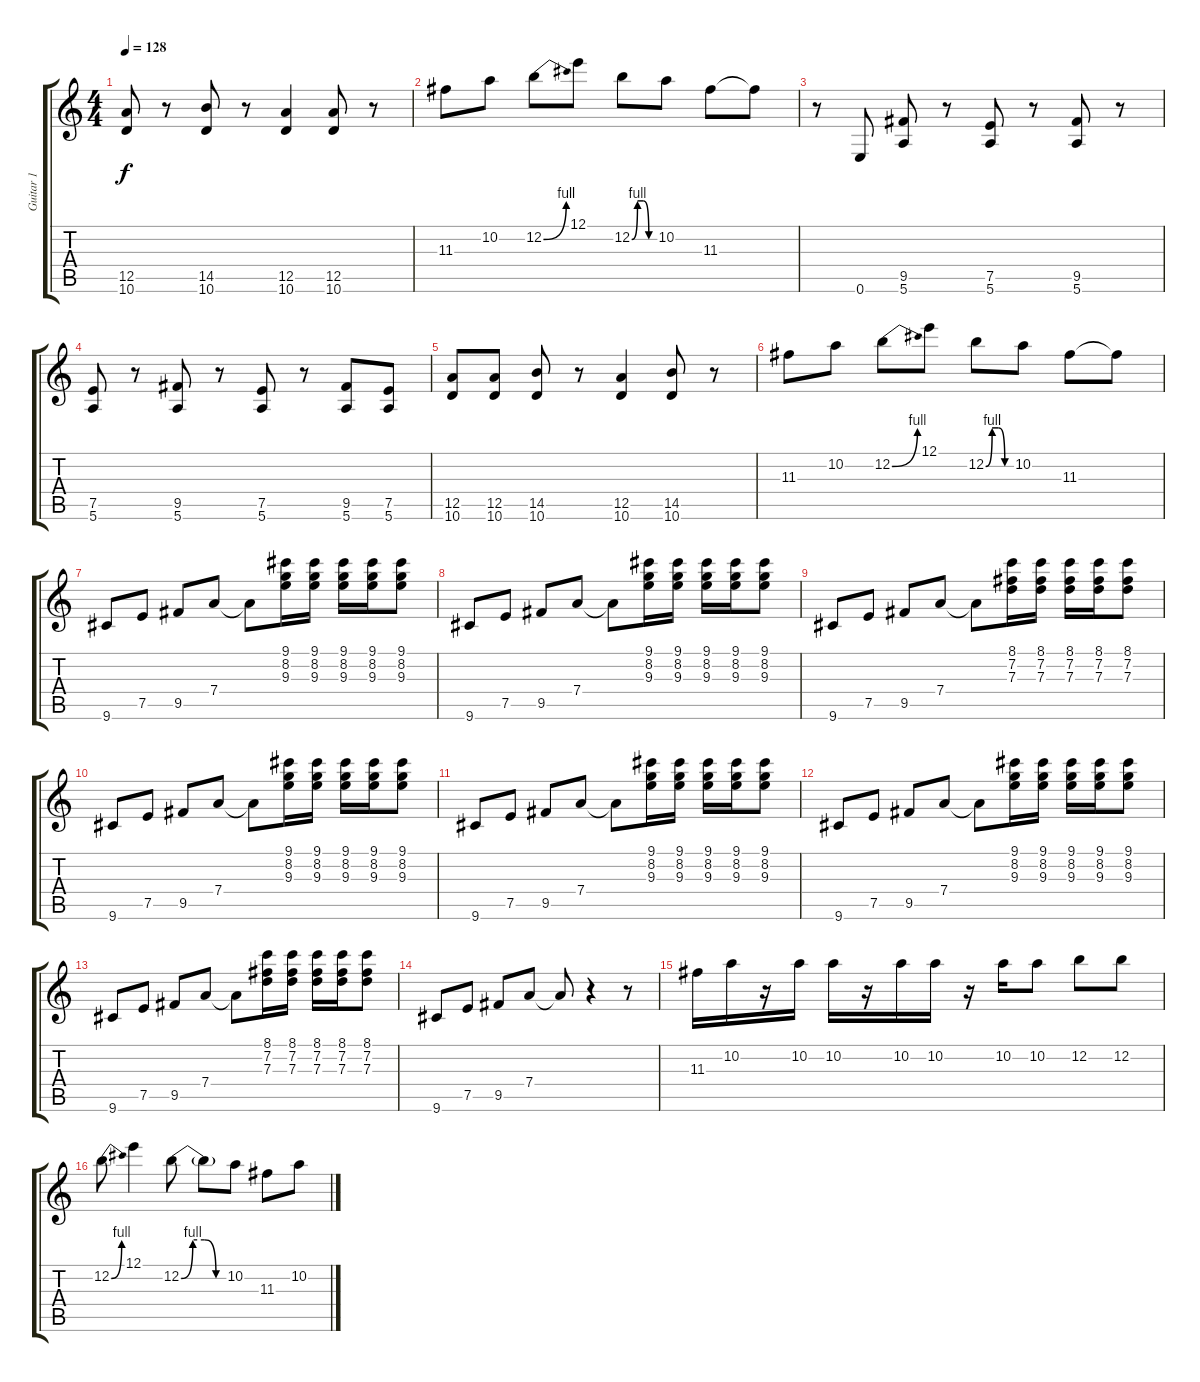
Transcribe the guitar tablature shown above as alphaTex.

\track ("Guitar 1" "Guitar 1") {instrument electricguitarclean}
\staff {score tabs}
\tuning (E4 B3 G3 D3 A2 E2) {hide}
\ts (4 4)
\tempo 128
\clef g2
\ks c
(12.5 10.6).8{dy f} r.8 (14.5 10.6).8 r.8 (12.5 10.6).4 (12.5 10.6).8 r.8 |
11.3.8 10.2.8 12.2{be (bend 0 0 60 4)}.8 12.1.8 12.2{be (custom 0 0 15 4 30 4 45 0 60 0)}.8 10.2.8 11.3.8 11.3{t}.8 |
r.8 0.6.8 (9.5 5.6).8 r.8 (7.5 5.6).8 r.8 (9.5 5.6).8 r.8 |
(7.5 5.6).8 r.8 (9.5 5.6).8 r.8 (7.5 5.6).8 r.8 (9.5 5.6).8 (7.5 5.6).8 |
(12.5 10.6).8 (12.5 10.6).8 (14.5 10.6).8 r.8 (12.5 10.6).4 (14.5 10.6).8 r.8 |
11.3.8 10.2.8 12.2{be (bend 0 0 60 4)}.8 12.1.8 12.2{be (custom 0 0 15 4 30 4 45 0 60 0)}.8 10.2.8 11.3.8 11.3{t}.8 |
9.6.8 7.5.8 9.5.8 7.4.8 7.4{t}.8 (9.1 8.2 9.3).16 (9.1 8.2 9.3).16 (9.1 8.2 9.3).16 (9.1 8.2 9.3).16 (9.1 8.2 9.3).8 |
9.6.8 7.5.8 9.5.8 7.4.8 7.4{t}.8 (9.1 8.2 9.3).16 (9.1 8.2 9.3).16 (9.1 8.2 9.3).16 (9.1 8.2 9.3).16 (9.1 8.2 9.3).8 |
9.6.8 7.5.8 9.5.8 7.4.8 7.4{t}.8 (8.1 7.2 7.3).16 (8.1 7.2 7.3).16 (8.1 7.2 7.3).16 (8.1 7.2 7.3).16 (8.1 7.2 7.3).8 |
9.6.8 7.5.8 9.5.8 7.4.8 7.4{t}.8 (9.1 8.2 9.3).16 (9.1 8.2 9.3).16 (9.1 8.2 9.3).16 (9.1 8.2 9.3).16 (9.1 8.2 9.3).8 |
9.6.8 7.5.8 9.5.8 7.4.8 7.4{t}.8 (9.1 8.2 9.3).16 (9.1 8.2 9.3).16 (9.1 8.2 9.3).16 (9.1 8.2 9.3).16 (9.1 8.2 9.3).8 |
9.6.8 7.5.8 9.5.8 7.4.8 7.4{t}.8 (9.1 8.2 9.3).16 (9.1 8.2 9.3).16 (9.1 8.2 9.3).16 (9.1 8.2 9.3).16 (9.1 8.2 9.3).8 |
9.6.8 7.5.8 9.5.8 7.4.8 7.4{t}.8 (8.1 7.2 7.3).16 (8.1 7.2 7.3).16 (8.1 7.2 7.3).16 (8.1 7.2 7.3).16 (8.1 7.2 7.3).8 |
9.6.8 7.5.8 9.5.8 7.4.8 7.4{t}.8 r.4 r.8 |
11.3.16 10.2.16 r.16 10.2.16 10.2.16 r.16 10.2.16 10.2.16 r.16 10.2.16 10.2.8 12.2.8 12.2.8 |
12.2{be (bend 0 0 60 4)}.8 12.1.4 12.2{be (custom 0 0 15 4 30 4 45 0 60 0)}.8 12.2{t}.8 10.2.8 11.3.8 10.2.8
